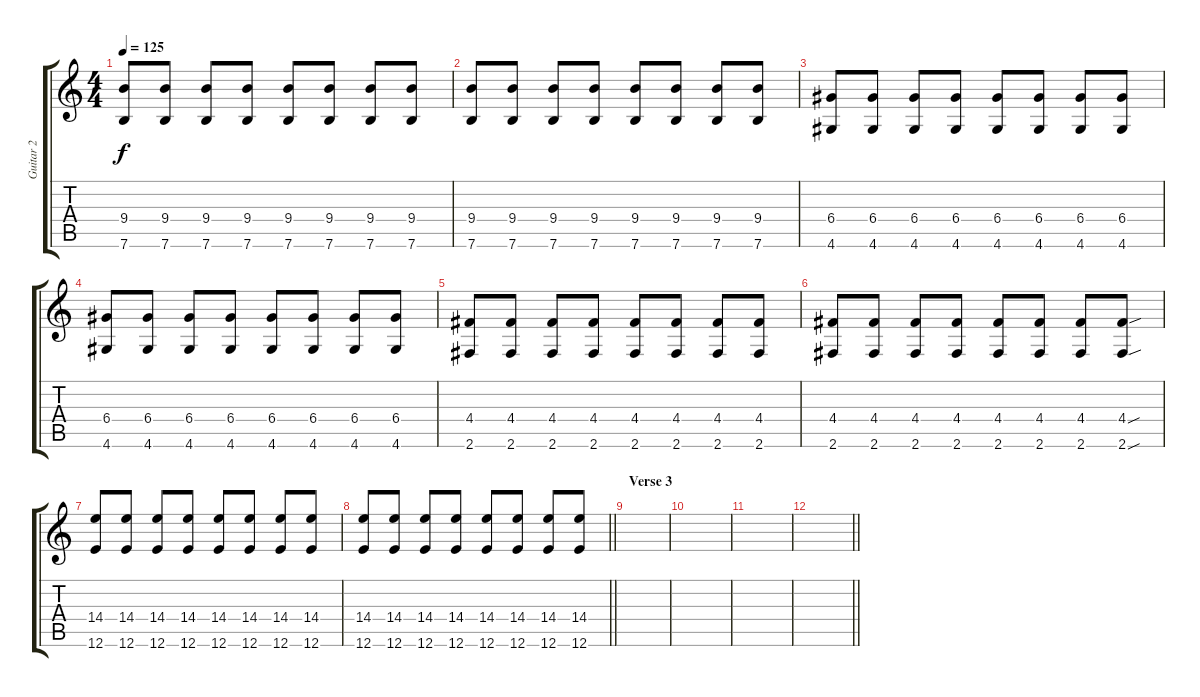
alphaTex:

\track ("Guitar 2" "Guitar 2") {instrument overdrivenguitar}
\staff {score tabs}
\tuning (E4 B3 G3 D3 A2 E2) {hide}
\ts (4 4)
\tempo 125
\clef g2
\ks c
(9.4 7.6).8{dy f} (9.4 7.6).8 (9.4 7.6).8 (9.4 7.6).8 (9.4 7.6).8 (9.4 7.6).8 (9.4 7.6).8 (9.4 7.6).8 |
(9.4 7.6).8 (9.4 7.6).8 (9.4 7.6).8 (9.4 7.6).8 (9.4 7.6).8 (9.4 7.6).8 (9.4 7.6).8 (9.4 7.6).8 |
(6.4 4.6).8 (6.4 4.6).8 (6.4 4.6).8 (6.4 4.6).8 (6.4 4.6).8 (6.4 4.6).8 (6.4 4.6).8 (6.4 4.6).8 |
(6.4 4.6).8 (6.4 4.6).8 (6.4 4.6).8 (6.4 4.6).8 (6.4 4.6).8 (6.4 4.6).8 (6.4 4.6).8 (6.4 4.6).8 |
(4.4 2.6).8 (4.4 2.6).8 (4.4 2.6).8 (4.4 2.6).8 (4.4 2.6).8 (4.4 2.6).8 (4.4 2.6).8 (4.4 2.6).8 |
(4.4 2.6).8 (4.4 2.6).8 (4.4 2.6).8 (4.4 2.6).8 (4.4 2.6).8 (4.4 2.6).8 (4.4 2.6).8 (4.4{sou} 2.6{sou}).8 |
(14.4 12.6).8 (14.4 12.6).8 (14.4 12.6).8 (14.4 12.6).8 (14.4 12.6).8 (14.4 12.6).8 (14.4 12.6).8 (14.4 12.6).8 |
\barLineRight lightlight
(14.4 12.6).8 (14.4 12.6).8 (14.4 12.6).8 (14.4 12.6).8 (14.4 12.6).8 (14.4 12.6).8 (14.4 12.6).8 (14.4 12.6).8 |
\section ("" "Verse 3")
|
|
|
\barLineRight lightlight
